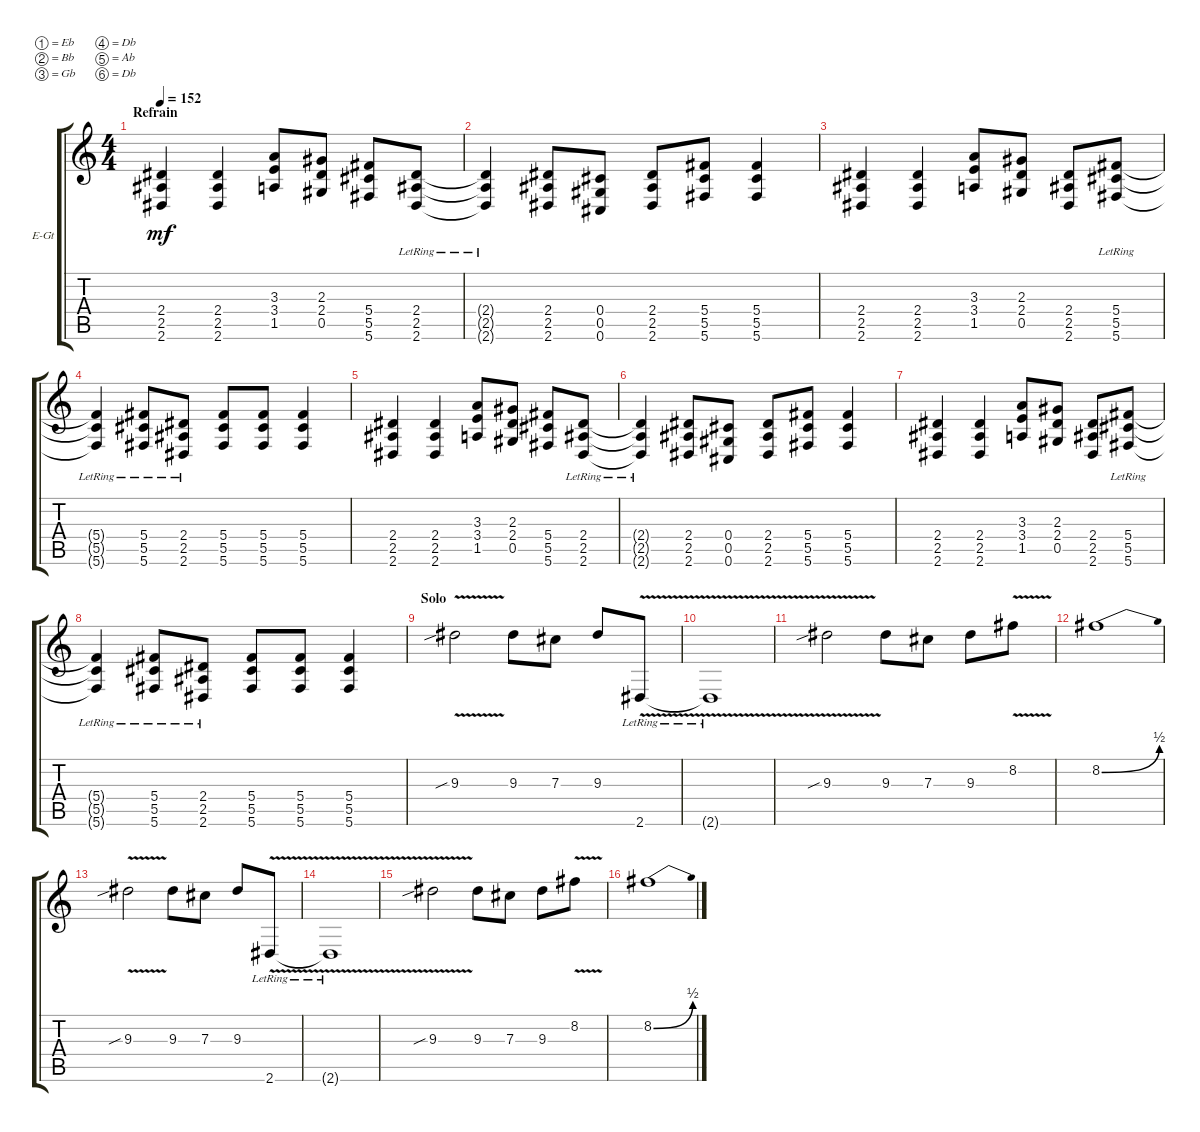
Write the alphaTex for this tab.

\defaultSystemsLayout 4
\bracketExtendMode groupsimilarinstruments
\firstSystemTrackNameOrientation horizontal
\otherSystemsTrackNameOrientation horizontal
\track ("backing Guitar" "E-Gt") {instrument overdrivenguitar}
\staff {score tabs}
\tuning (Eb4 Bb3 Gb3 Db3 Ab2 Db2)
\ts (4 4)
\section ("" "Refrain")
\tempo 152
\clef g2
\scale
0.333333
\ks c
(2.6 2.5 2.4).4{dy mf} (2.4 2.5 2.6).4 (1.5 3.4 3.3).8 (2.3 2.4 0.5).8 (5.6 5.5 5.4).8 (2.4{lr} 2.5{lr} 2.6{lr}).8 |
\scale
0.333333 (2.6{lr t} 2.5{lr t} 2.4{lr t}).4 (2.6 2.5 2.4).8 (0.4 0.5 0.6).8 (2.6 2.5 2.4).8 (5.4 5.5 5.6).8 (5.6 5.5 5.4).4 |
\scale
0.333333 (2.6 2.5 2.4).4 (2.4 2.5 2.6).4 (1.5 3.4 3.3).8 (2.3 2.4 0.5).8 (2.6 2.5 2.4).8 (5.4{lr} 5.5{lr} 5.6{lr}).8 |
\scale
0.333333 (5.6{lr t} 5.5{lr t} 5.4{lr t}).4 (5.6{lr} 5.5{lr} 5.4{lr}).8 (2.4{lr} 2.5{lr} 2.6{lr}).8 (5.6 5.5 5.4).8 (5.4 5.5 5.6).8 (5.6 5.5 5.4).4 |
\scale
0.333333 (2.6 2.5 2.4).4 (2.4 2.5 2.6).4 (1.5 3.4 3.3).8 (2.3 2.4 0.5).8 (5.6 5.5 5.4).8 (2.4{lr} 2.5{lr} 2.6{lr}).8 |
\scale
0.333333 (2.6{lr t} 2.5{lr t} 2.4{lr t}).4 (2.6 2.5 2.4).8 (0.4 0.5 0.6).8 (2.6 2.5 2.4).8 (5.4 5.5 5.6).8 (5.6 5.5 5.4).4 |
\scale
0.333333 (2.6 2.5 2.4).4 (2.4 2.5 2.6).4 (1.5 3.4 3.3).8 (2.3 2.4 0.5).8 (2.6 2.5 2.4).8 (5.4{lr} 5.5{lr} 5.6{lr}).8 |
\scale
0.333333 (5.6{lr t} 5.5{lr t} 5.4{lr t}).4 (5.6{lr} 5.5{lr} 5.4{lr}).8 (2.4{lr} 2.5{lr} 2.6{lr}).8 (5.6 5.5 5.4).8 (5.4 5.5 5.6).8 (5.6 5.5 5.4).4 |
\section ("" "Solo")
\scale
0.333333 9.3{v sib}.2 9.3.8 7.3.8 9.3.8 2.6{v lr}.8 |
\scale
0.333333 2.6{v lr t}.1 |
\scale
0.333333 9.3{v sib}.2 9.3.8 7.3.8 9.3.8 8.2{v}.8 |
\scale
0.333333 8.2{be (bend 0 0 59.4 2)}.1 |
\scale
0.333333 9.3{v sib}.2 9.3.8 7.3.8 9.3.8 2.6{v lr}.8 |
\scale
0.333333 2.6{v lr t}.1 |
\scale
0.333333 9.3{v sib}.2 9.3.8 7.3.8 9.3.8 8.2{v}.8 |
\scale
0.333333 8.2{be (bend 0 0 59.4 2)}.1
